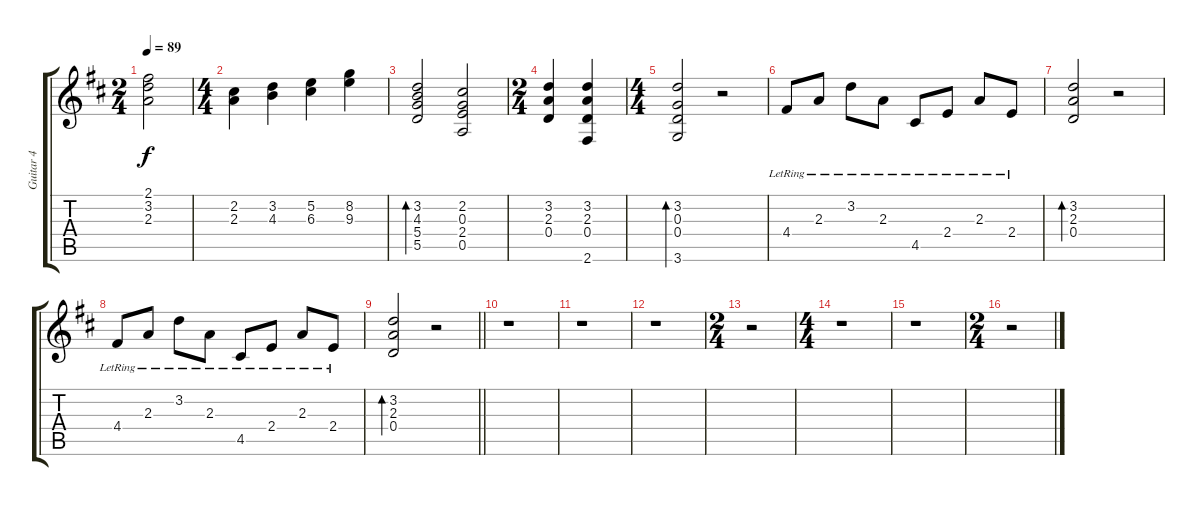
\track ("Guitar 4" "Guitar 4") {instrument electricguitarclean}
\staff {score tabs}
\tuning (E4 B3 G3 D3 A2 E2) {hide}
\ts (2 4)
\tempo 89
\clef g2
\ks d
(2.1 3.2 2.3).2{dy f} |
\ts (4 4)
(2.2 2.3).4 (3.2 4.3).4 (5.2 6.3).4 (8.2 9.3).4 |
(3.2 4.3 5.4 5.5).2{bd 30} (2.2 0.3 2.4 0.5).2 |
\ts (2 4)
(3.2 2.3 0.4).4 (3.2 2.3 0.4 2.6).4 |
\ts (4 4)
(3.2 0.3 0.4 3.6).2{bd 30} r.2 |
4.4{lr}.8 2.3{lr}.8 3.2{lr}.8 2.3{lr}.8 4.5{lr}.8 2.4{lr}.8 2.3{lr}.8 2.4{lr}.8 |
(3.2 2.3 0.4).2{bd 30} r.2 |
4.4{lr}.8 2.3{lr}.8 3.2{lr}.8 2.3{lr}.8 4.5{lr}.8 2.4{lr}.8 2.3{lr}.8 2.4{lr}.8 |
\barLineRight lightlight
(3.2 2.3 0.4).2{bd 30} r.2 |
r.1 |
r.1 |
r.1 |
\ts (2 4)
r.2 |
\ts (4 4)
r.1 |
r.1 |
\ts (2 4)
r.2
